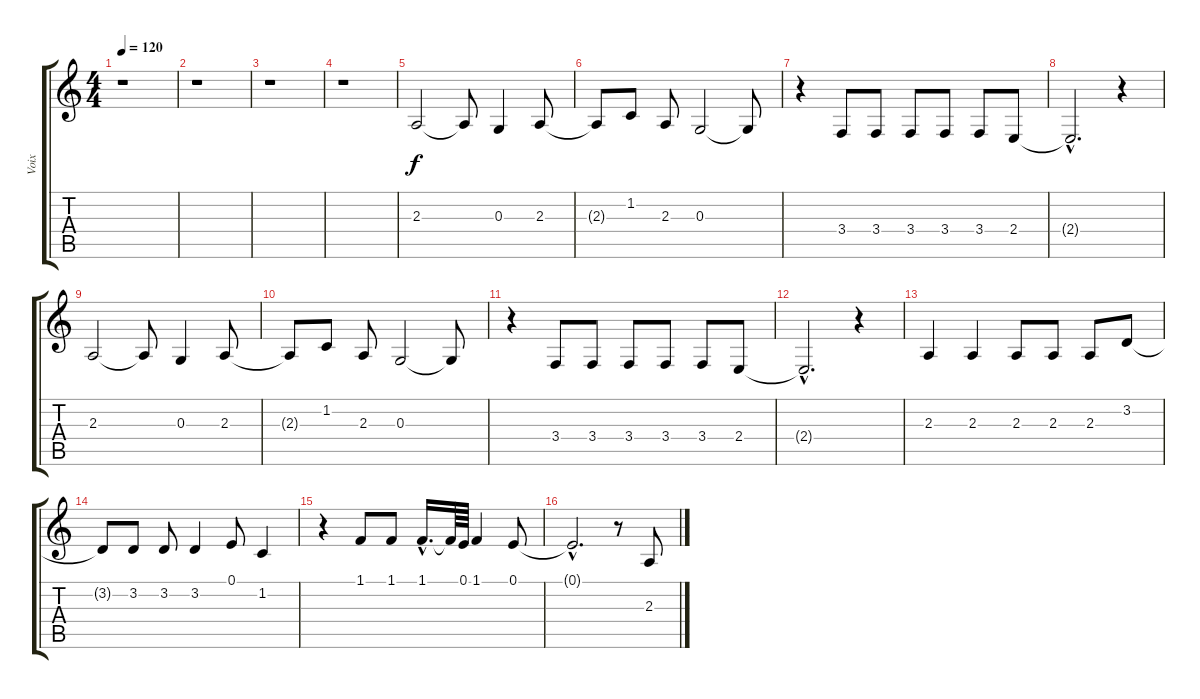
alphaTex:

\track ("Voix" "Voix") {instrument lead6voice}
\staff {score tabs}
\tuning (E4 B3 G3 D3 A2 E2) {hide}
\ts (4 4)
\tempo 120
\clef g2
\ks c
r.1{dy f instrument lead6voice} |
r.1 |
r.1 |
r.1 |
2.3.2 2.3{t}.8 0.3.4 2.3.8 |
2.3{t}.8 1.2.8 2.3.8 0.3.2 0.3{t}.8 |
r.4 3.4.8 3.4.8 3.4.8 3.4.8 3.4.8 2.4.8 |
2.4{hac t}.2{d} r.4 |
2.3.2 2.3{t}.8 0.3.4 2.3.8 |
2.3{t}.8 1.2.8 2.3.8 0.3.2 0.3{t}.8 |
r.4 3.4.8 3.4.8 3.4.8 3.4.8 3.4.8 2.4.8 |
2.4{hac t}.2{d} r.4 |
2.3.4 2.3.4 2.3.8 2.3.8 2.3.8 3.2.8 |
3.2{t}.8 3.2.8 3.2.8 3.2.4 0.1.8 1.2.4 |
r.4 1.1.8 1.1.8 1.1{hac}.16{d} 1.1{t}.64 0.1.64 1.1.4 0.1.8 |
0.1{hac t}.2{d} r.8 2.3.8
